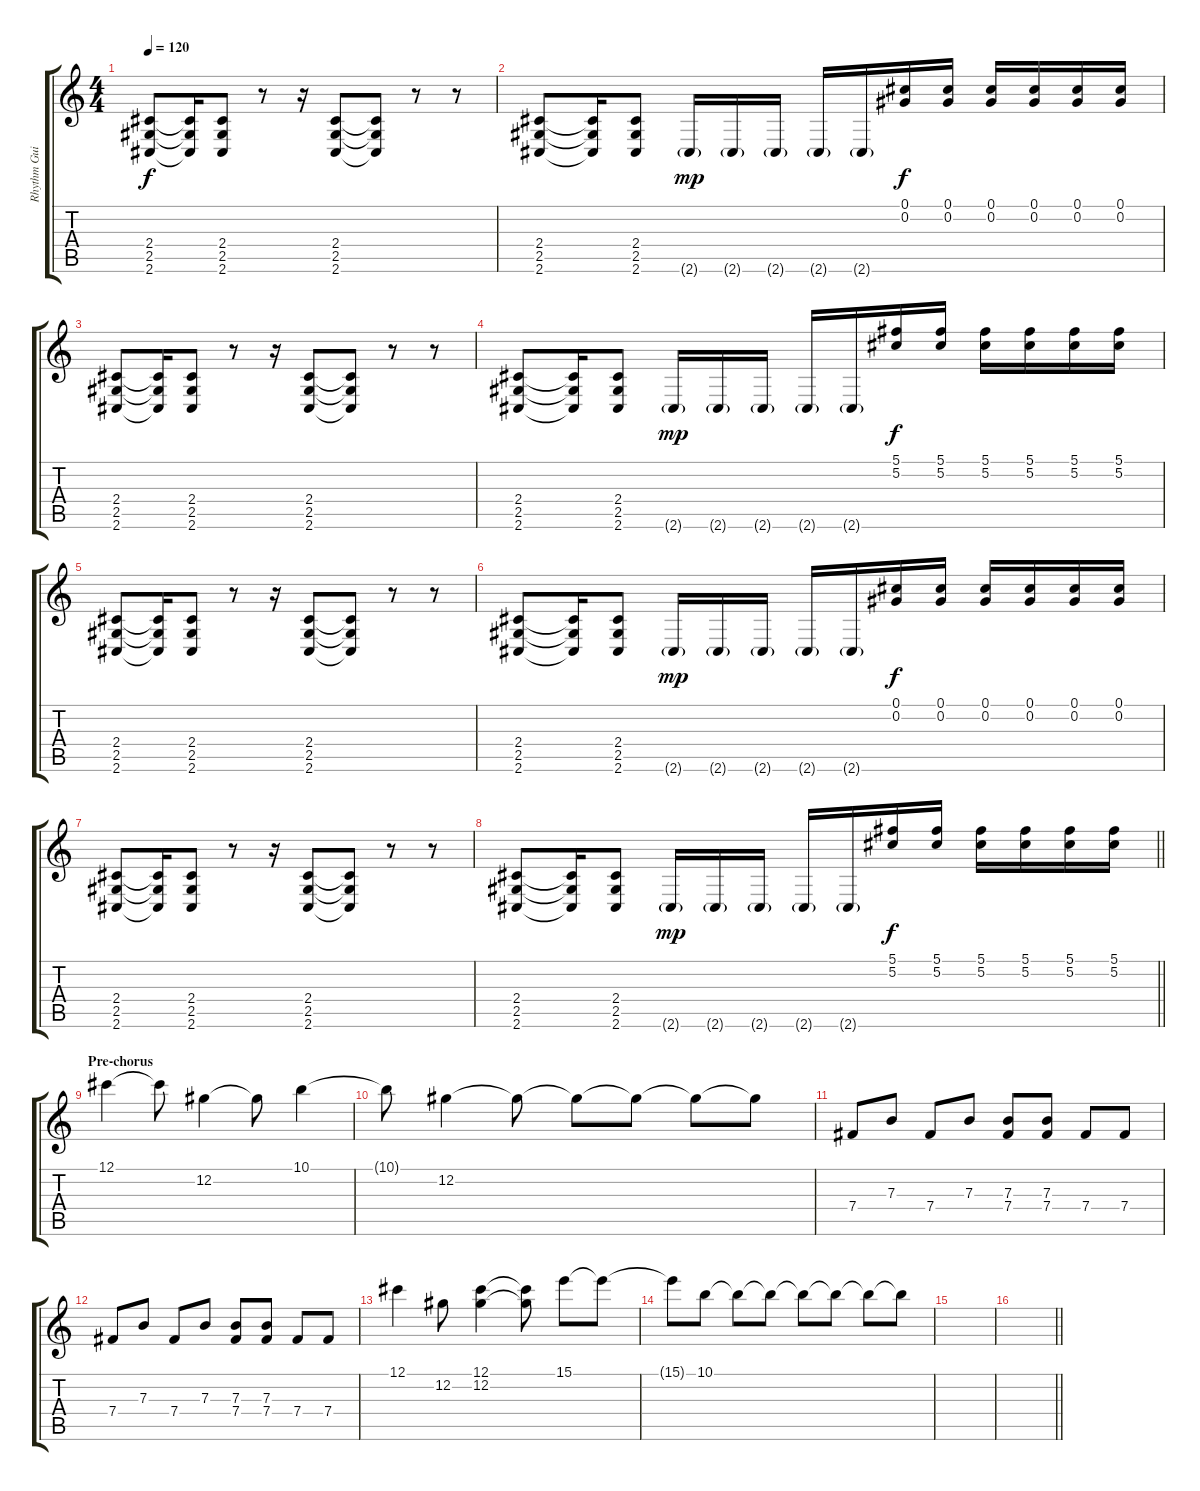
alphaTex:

\track ("Rhythm Guitar" "Rhythm Gui") {instrument distortionguitar}
\staff {score tabs}
\tuning (Db4 Ab3 E3 B2 Gb2 B1) {hide}
\ts (4 4)
\section ("" "")
\tempo 120
\clef g2
\ks c
(2.4 2.5 2.6).8{dy f} (2.4{t} 2.5{t} 2.6{t}).16 (2.4 2.5 2.6).8 r.8 r.16 (2.4 2.5 2.6).8 (2.4{t} 2.5{t} 2.6{t}).8 r.8 r.8 |
(2.4 2.5 2.6).8 (2.4{t} 2.5{t} 2.6{t}).16 (2.4 2.5 2.6).8 2.6{g}.16{dy mp} 2.6{g}.16 2.6{g}.16 2.6{g}.16 2.6{g}.16 (0.1 0.2).16{dy f} (0.1 0.2).16 (0.1 0.2).16 (0.1 0.2).16 (0.1 0.2).16 (0.1 0.2).16 |
(2.4 2.5 2.6).8 (2.4{t} 2.5{t} 2.6{t}).16 (2.4 2.5 2.6).8 r.8 r.16 (2.4 2.5 2.6).8 (2.4{t} 2.5{t} 2.6{t}).8 r.8 r.8 |
(2.4 2.5 2.6).8 (2.4{t} 2.5{t} 2.6{t}).16 (2.4 2.5 2.6).8 2.6{g}.16{dy mp} 2.6{g}.16 2.6{g}.16 2.6{g}.16 2.6{g}.16 (5.1 5.2).16{dy f} (5.1 5.2).16 (5.1 5.2).16 (5.1 5.2).16 (5.1 5.2).16 (5.1 5.2).16 |
(2.4 2.5 2.6).8 (2.4{t} 2.5{t} 2.6{t}).16 (2.4 2.5 2.6).8 r.8 r.16 (2.4 2.5 2.6).8 (2.4{t} 2.5{t} 2.6{t}).8 r.8 r.8 |
(2.4 2.5 2.6).8 (2.4{t} 2.5{t} 2.6{t}).16 (2.4 2.5 2.6).8 2.6{g}.16{dy mp} 2.6{g}.16 2.6{g}.16 2.6{g}.16 2.6{g}.16 (0.1 0.2).16{dy f} (0.1 0.2).16 (0.1 0.2).16 (0.1 0.2).16 (0.1 0.2).16 (0.1 0.2).16 |
(2.4 2.5 2.6).8 (2.4{t} 2.5{t} 2.6{t}).16 (2.4 2.5 2.6).8 r.8 r.16 (2.4 2.5 2.6).8 (2.4{t} 2.5{t} 2.6{t}).8 r.8 r.8 |
\barLineRight lightlight
(2.4 2.5 2.6).8 (2.4{t} 2.5{t} 2.6{t}).16 (2.4 2.5 2.6).8 2.6{g}.16{dy mp} 2.6{g}.16 2.6{g}.16 2.6{g}.16 2.6{g}.16 (5.1 5.2).16{dy f} (5.1 5.2).16 (5.1 5.2).16 (5.1 5.2).16 (5.1 5.2).16 (5.1 5.2).16 |
\section ("" "Pre-chorus")
12.1.4{instrument electricguitarclean} 12.1{t}.8 12.2.4 12.2{t}.8 10.1.4 |
10.1{t}.8 12.2.4 12.2{t}.8 12.2{t}.8 12.2{t}.8 12.2{t}.8 12.2{t}.8 |
7.4.8{volume 9} 7.3.8 7.4.8 7.3.8 (7.3 7.4).8 (7.3 7.4).8 7.4.8 7.4.8 |
7.4.8 7.3.8 7.4.8 7.3.8 (7.3 7.4).8 (7.3 7.4).8 7.4.8 7.4.8 |
12.1.4 12.2.8 (12.1 12.2).4 (12.1{t} 12.2{t}).8 15.1.8 15.1{t}.8 |
15.1{t}.8 10.1.8 10.1{t}.8 10.1{t}.8 10.1{t}.8 10.1{t}.8 10.1{t}.8 10.1{t}.8 |
|
\barLineRight lightlight
